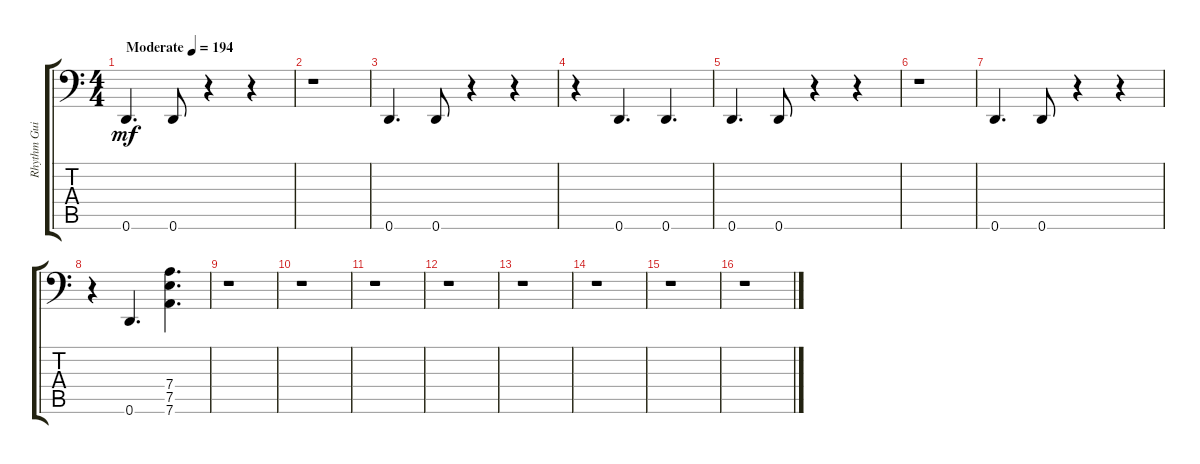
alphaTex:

\track ("Rhythm Guitar" "Rhythm Gui") {instrument distortionguitar}
\staff {score tabs}
\tuning (D3 A2 G2 D2 A1 D1) {hide}
\ts (4 4)
\tempo (194 "Moderate")
\clef f4
\ks c
0.6.4{d dy mf instrument distortionguitar} 0.6.8 r.4 r.4 |
r.1 |
0.6.4{d} 0.6.8 r.4 r.4 |
r.4 0.6.4{d} 0.6.4{d} |
0.6.4{d} 0.6.8 r.4 r.4 |
r.1 |
0.6.4{d} 0.6.8 r.4 r.4 |
r.4 0.6.4{d} (7.4 7.5 7.6).4{d} |
r.1 |
r.1 |
r.1 |
r.1 |
r.1 |
r.1 |
r.1 |
r.1
